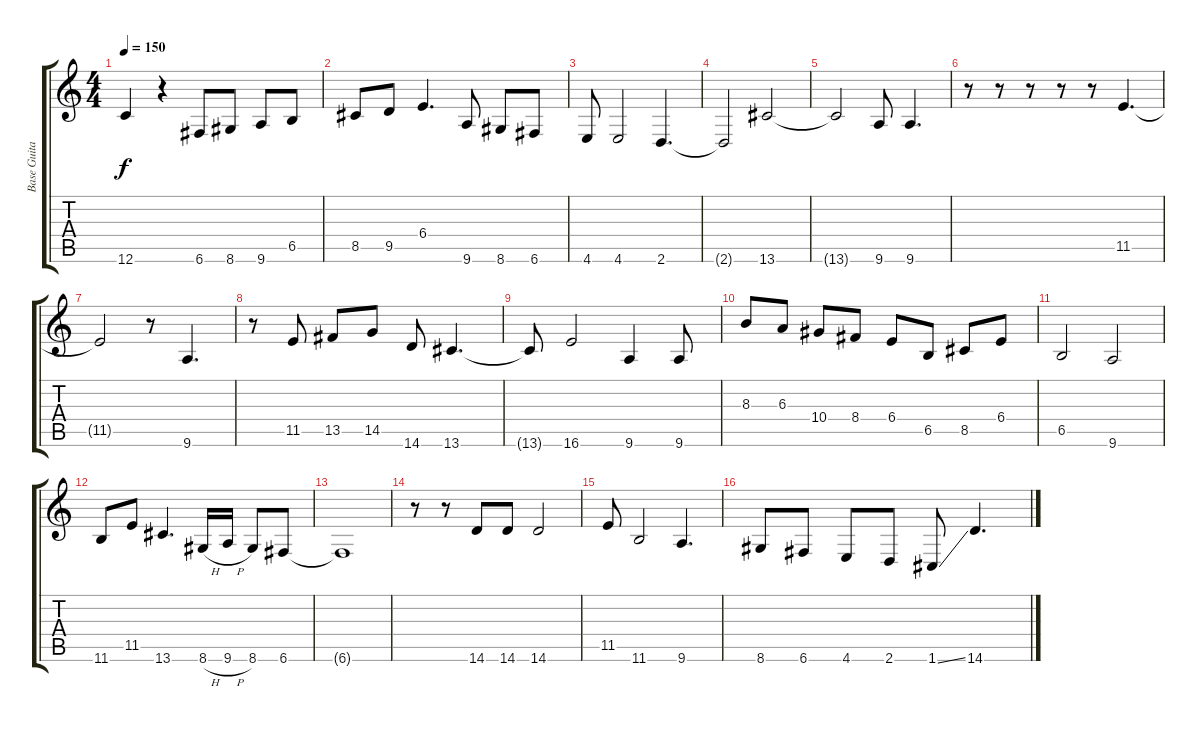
\track ("Base Guitar" "Base Guita") {instrument electricbassfinger}
\staff {score tabs}
\tuning (C4 G3 Eb3 Bb2 F2 C2) {hide}
\ts (4 4)
\tempo 150
\clef g2
\ks c
12.6.4{dy f} r.4 6.6.8 8.6.8 9.6.8 6.5.8 |
8.5.8 9.5.8 6.4.4{d} 9.6.8 8.6.8 6.6.8 |
4.6.8 4.6.2 2.6.4{d} |
2.6{t}.2 13.6.2 |
13.6{t}.2 9.6.8 9.6.4{d} |
r.8 r.8 r.8 r.8 r.8 11.5.4{d} |
11.5{t}.2 r.8 9.6.4{d} |
r.8 11.5.8 13.5.8 14.5.8 14.6.8 13.6.4{d} |
13.6{t}.8 16.6.2 9.6.4 9.6.8 |
8.3.8 6.3.8 10.4.8 8.4.8 6.4.8 6.5.8 8.5.8 6.4.8 |
6.5.2 9.6.2 |
11.6.8 11.5.8 13.6.4{d} 8.6{h}.16 9.6{h}.16 8.6.8 6.6.8 |
6.6{t}.1 |
r.8 r.8 14.6.8 14.6.8 14.6.2 |
11.5.8 11.6.2 9.6.4{d} |
8.6.8 6.6.8 4.6.8 2.6.8 1.6{ss}.8 14.6.4{d}
